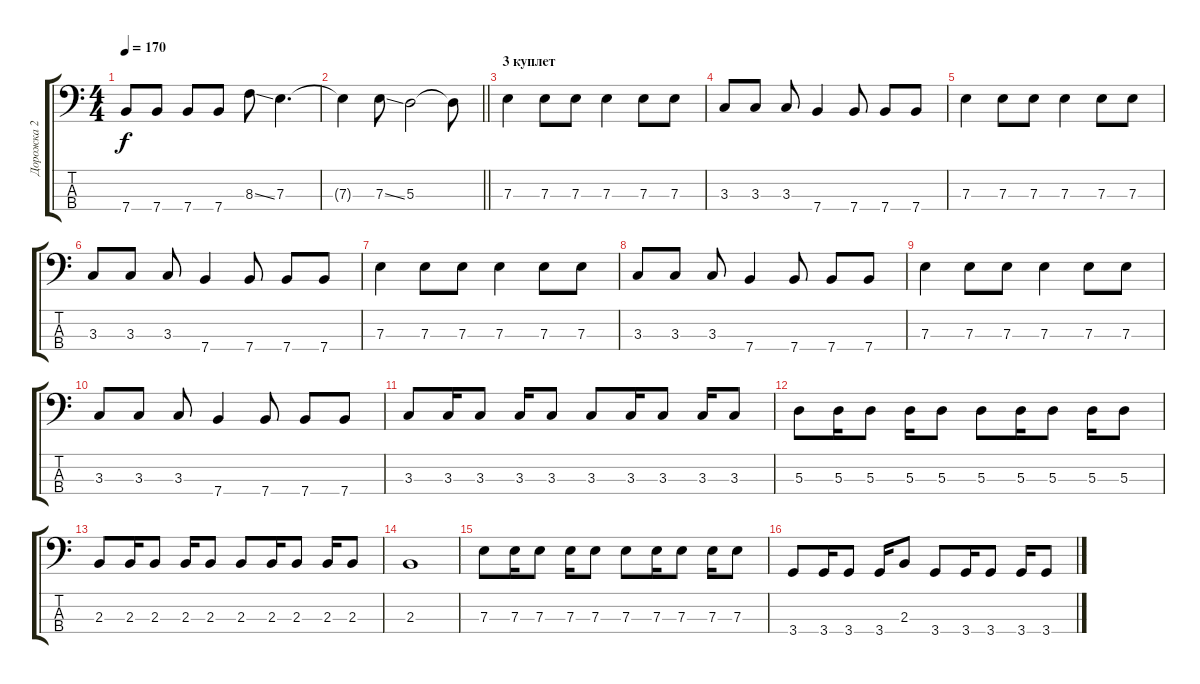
\track ("Дорожка 2" "Дорожка 2") {instrument electricbassfinger}
\staff {score tabs}
\tuning (G2 D2 A1 E1) {hide}
\ts (4 4)
\tempo 170
\clef f4
\ks c
7.4.8{dy f} 7.4.8 7.4.8 7.4.8 8.3{ss}.8 7.3.4{d} |
\barLineRight lightlight
7.3{t}.4 7.3{ss}.8 5.3.2 5.3{t}.8 |
\section ("" "3 куплет")
7.3.4 7.3.8 7.3.8 7.3.4 7.3.8 7.3.8 |
3.3.8 3.3.8 3.3.8 7.4.4 7.4.8 7.4.8 7.4.8 |
7.3.4 7.3.8 7.3.8 7.3.4 7.3.8 7.3.8 |
3.3.8 3.3.8 3.3.8 7.4.4 7.4.8 7.4.8 7.4.8 |
7.3.4 7.3.8 7.3.8 7.3.4 7.3.8 7.3.8 |
3.3.8 3.3.8 3.3.8 7.4.4 7.4.8 7.4.8 7.4.8 |
7.3.4 7.3.8 7.3.8 7.3.4 7.3.8 7.3.8 |
3.3.8 3.3.8 3.3.8 7.4.4 7.4.8 7.4.8 7.4.8 |
3.3.8 3.3.16 3.3.8 3.3.16 3.3.8 3.3.8 3.3.16 3.3.8 3.3.16 3.3.8 |
5.3.8 5.3.16 5.3.8 5.3.16 5.3.8 5.3.8 5.3.16 5.3.8 5.3.16 5.3.8 |
2.3.8 2.3.16 2.3.8 2.3.16 2.3.8 2.3.8 2.3.16 2.3.8 2.3.16 2.3.8 |
2.3.1 |
7.3.8 7.3.16 7.3.8 7.3.16 7.3.8 7.3.8 7.3.16 7.3.8 7.3.16 7.3.8 |
3.4.8 3.4.16 3.4.8 3.4.16 2.3.8 3.4.8 3.4.16 3.4.8 3.4.16 3.4.8
